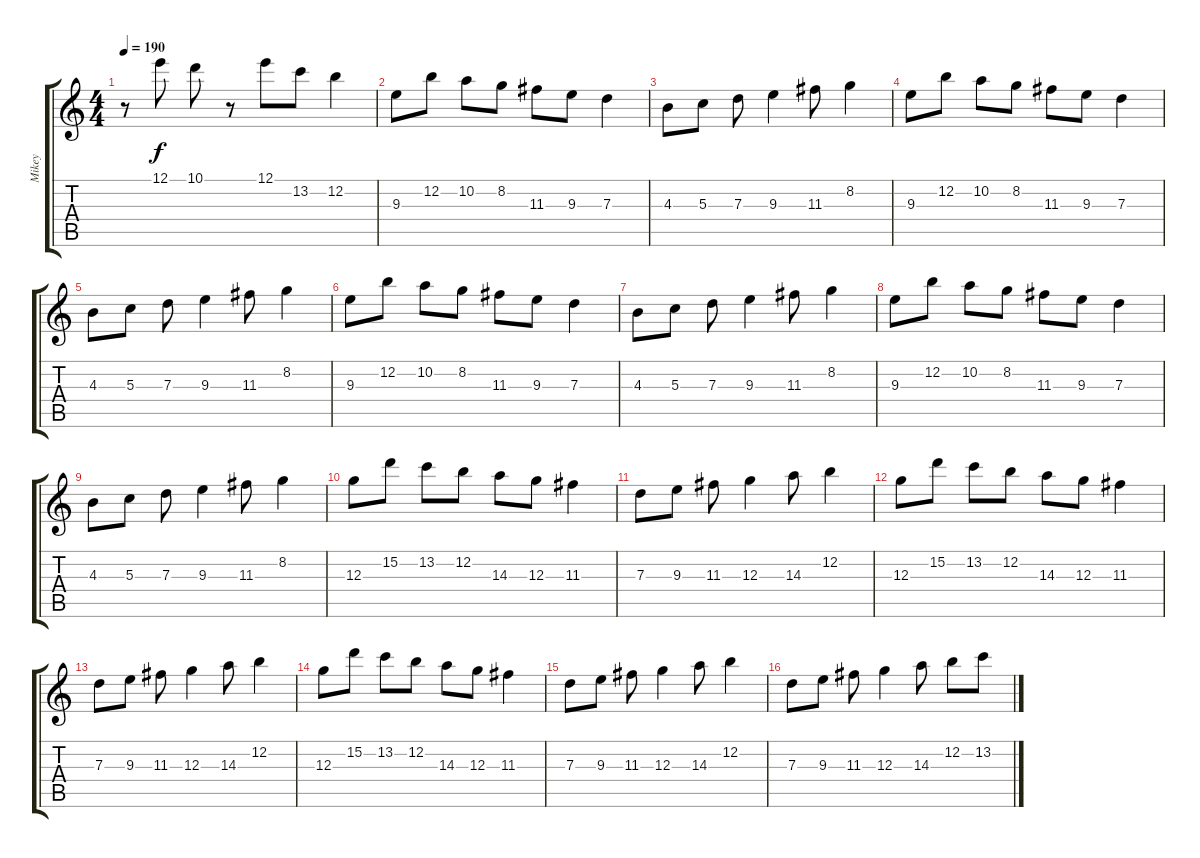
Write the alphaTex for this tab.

\track ("Mikey" "Mikey") {instrument overdrivenguitar}
\staff {score tabs}
\tuning (E4 B3 G3 D3 A2 E2) {hide}
\ts (4 4)
\tempo 190
\clef g2
\ks c
r.8{dy f} 12.1.8 10.1.8 r.8 12.1.8 13.2.8 12.2.4 |
9.3.8 12.2.8 10.2.8 8.2.8 11.3.8 9.3.8 7.3.4 |
4.3.8 5.3.8 7.3.8 9.3.4 11.3.8 8.2.4 |
9.3.8 12.2.8 10.2.8 8.2.8 11.3.8 9.3.8 7.3.4 |
4.3.8 5.3.8 7.3.8 9.3.4 11.3.8 8.2.4 |
9.3.8 12.2.8 10.2.8 8.2.8 11.3.8 9.3.8 7.3.4 |
4.3.8 5.3.8 7.3.8 9.3.4 11.3.8 8.2.4 |
9.3.8 12.2.8 10.2.8 8.2.8 11.3.8 9.3.8 7.3.4 |
4.3.8 5.3.8 7.3.8 9.3.4 11.3.8 8.2.4 |
12.3.8 15.2.8 13.2.8 12.2.8 14.3.8 12.3.8 11.3.4 |
7.3.8 9.3.8 11.3.8 12.3.4 14.3.8 12.2.4 |
12.3.8 15.2.8 13.2.8 12.2.8 14.3.8 12.3.8 11.3.4 |
7.3.8 9.3.8 11.3.8 12.3.4 14.3.8 12.2.4 |
12.3.8 15.2.8 13.2.8 12.2.8 14.3.8 12.3.8 11.3.4 |
7.3.8 9.3.8 11.3.8 12.3.4 14.3.8 12.2.4 |
7.3.8 9.3.8 11.3.8 12.3.4 14.3.8 12.2.8 13.2.8
